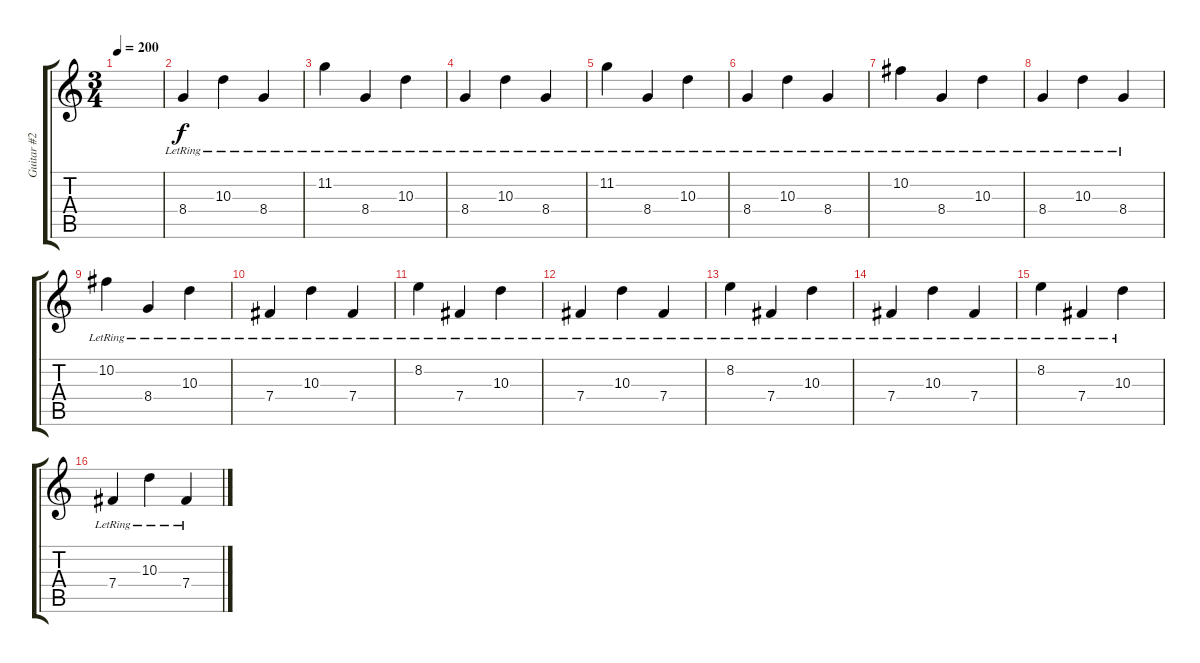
\track ("Guitar #2" "Guitar #2") {instrument overdrivenguitar}
\staff {score tabs}
\tuning (Db4 Ab3 E3 B2 Gb2 B1) {hide}
\ts (3 4)
\tempo 200
\clef g2
\ks c
|
8.4{lr}.4{dy f} 10.3{lr}.4 8.4{lr}.4 |
11.2{lr}.4 8.4{lr}.4 10.3{lr}.4 |
8.4{lr}.4 10.3{lr}.4 8.4{lr}.4 |
11.2{lr}.4 8.4{lr}.4 10.3{lr}.4 |
8.4{lr}.4 10.3{lr}.4 8.4{lr}.4 |
10.2{lr}.4 8.4{lr}.4 10.3{lr}.4 |
8.4{lr}.4 10.3{lr}.4 8.4{lr}.4 |
10.2{lr}.4 8.4{lr}.4 10.3{lr}.4 |
7.4{lr}.4 10.3{lr}.4 7.4{lr}.4 |
8.2{lr}.4 7.4{lr}.4 10.3{lr}.4 |
7.4{lr}.4 10.3{lr}.4 7.4{lr}.4 |
8.2{lr}.4 7.4{lr}.4 10.3{lr}.4 |
7.4{lr}.4 10.3{lr}.4 7.4{lr}.4 |
8.2{lr}.4 7.4{lr}.4 10.3{lr}.4 |
7.4{lr}.4 10.3{lr}.4 7.4{lr}.4
